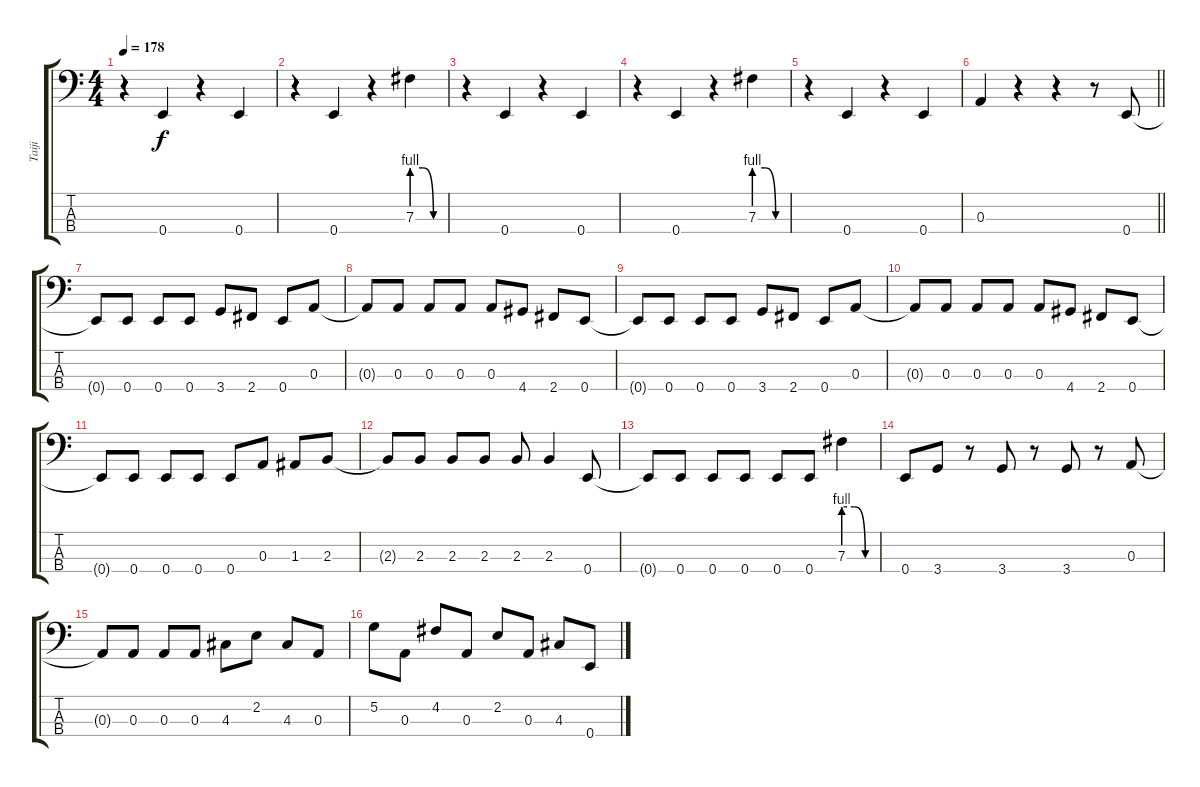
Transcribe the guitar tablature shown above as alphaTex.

\track ("Taiji" "Taiji") {instrument electricbassfinger}
\staff {score tabs}
\tuning (G2 D2 A1 E1) {hide}
\ts (4 4)
\tempo 178
\clef f4
\ks c
r.4{dy f} 0.4.4 r.4 0.4.4 |
r.4 0.4.4 r.4 7.3{be (custom 0 4 20 4 40 0 60 0)}.4 |
r.4 0.4.4 r.4 0.4.4 |
r.4 0.4.4 r.4 7.3{be (custom 0 4 20 4 40 0 60 0)}.4 |
r.4 0.4.4 r.4 0.4.4 |
\barLineRight lightlight
0.3.4 r.4 r.4 r.8 0.4.8 |
0.4{t}.8 0.4.8 0.4.8 0.4.8 3.4.8 2.4.8 0.4.8 0.3.8 |
0.3{t}.8 0.3.8 0.3.8 0.3.8 0.3.8 4.4.8 2.4.8 0.4.8 |
0.4{t}.8 0.4.8 0.4.8 0.4.8 3.4.8 2.4.8 0.4.8 0.3.8 |
0.3{t}.8 0.3.8 0.3.8 0.3.8 0.3.8 4.4.8 2.4.8 0.4.8 |
0.4{t}.8 0.4.8 0.4.8 0.4.8 0.4.8 0.3.8 1.3.8 2.3.8 |
2.3{t}.8 2.3.8 2.3.8 2.3.8 2.3.8 2.3.4 0.4.8 |
0.4{t}.8 0.4.8 0.4.8 0.4.8 0.4.8 0.4.8 7.3{be (custom 0 4 20 4 40 0 60 0)}.4 |
0.4.8 3.4.8 r.8 3.4.8 r.8 3.4.8 r.8 0.3.8 |
0.3{t}.8 0.3.8 0.3.8 0.3.8 4.3.8 2.2.8 4.3.8 0.3.8 |
5.2.8 0.3.8 4.2.8 0.3.8 2.2.8 0.3.8 4.3.8 0.4.8
